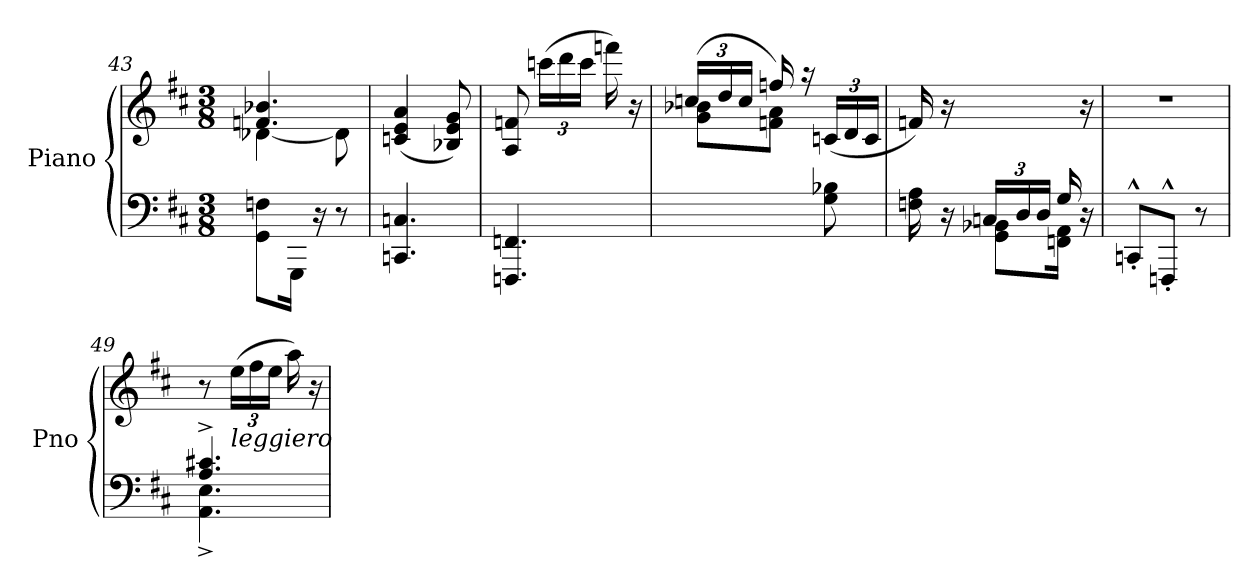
**kern	**kern	**dynam
*part1	*part1	*part1
*staff2	*staff1	*staff1/2
*I"Piano	*	*
*I'Pno	*	*
*clefF4	*clefG2	*
*k[f#c#]	*k[f#c#]	*
*M3/8	*M3/8	*
=43	=43	=43
*	*^	*
8GG\ 8Fn\L	4.fn/ 4.b-X/	[4d-X\	.
16GGG\Jk	.	.	.
16r	.	.	.
8r	.	8d-\]	.
*	*v	*v	*
=44	=44	=44
4.CCn/ 4.Cn/	(>4cn/ 4e/ 4a/	.
.	8B-X/ 8e/ 8g/)	.
=45	=45	=45
4.FFFn/ 4.FFn/	8A/ 8fn/	.
*	*Xbrackettup	*
.	(24cccn\LL	.
.	24ddd\	.
.	24ccc\JJ	.
.	16fffn\)	.
.	16r	.
!!LO:LB:g=z
=46	=46	=46
*	*^	*
4ryy	(>24ccn/LL	8g\ 8b-X\L	.
.	24dd/	.	.
.	24cc/JJ	.	.
.	16ffn/)	8fn\ 8a\J	.
.	16r	.	.
8G\ 8B-X\	(>24cn/LL	8ryy	.
.	24d/	.	.
.	24c/JJ	.	.
*	*v	*v	*
=47	=47	=47
*^	*	*
8ryy	16Fn\ 16A\	16fn/)	.
.	16r	16r	.
*Xbrackettup	*	*	*
24Cn/LL	8GG\ 8BB-X\L	8.ryy	.
24D/	.	.	.
24D/JJ	.	.	.
16G/	16FFn\ 16AA\Jk	.	.
16ryy	16r	16r	.
=48	=48	=48	=48
!LO:TX:a:i:t=marcato	!	!	!
*v	*v	*	*
8CCn'^^/L	4.r	.
8FFFn'^^/J	.	.
8r	.	.
=49	=49	=49
*^	*	*
!	!	!	!LO:DY:b
4.A/^ 4.c#X/^	4.AA\^ 4.E\^	8r	other-dynamics
!	!	!LO:TX:b:i:t=leggiero	!
.	.	(24ee\LL	.
.	.	24ff#\	.
.	.	24ee\JJ	.
.	.	16aa\)	.
.	.	16r	.
*v	*v	*	*
=	=	=
*-	*-	*-
